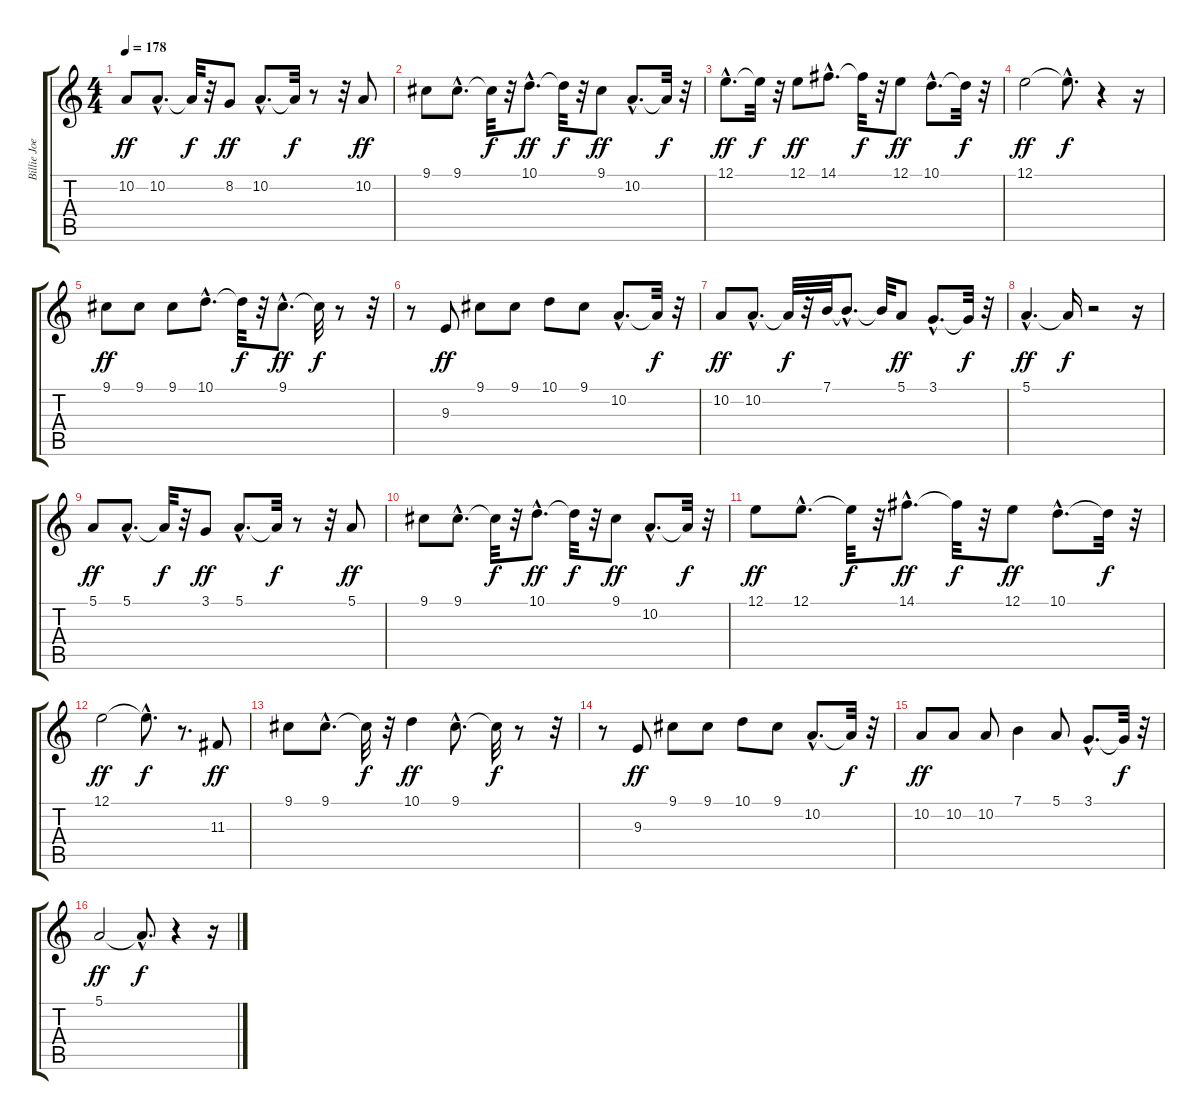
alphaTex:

\track ("Billie Joe - Vocals" "Billie Joe") {instrument lead6voice}
\staff {score tabs}
\tuning (E4 B3 G3 D3 A2 E2) {hide}
\ts (4 4)
\tempo 178
\clef g2
\ks c
10.2.8{dy ff} 10.2{hac}.8{d} 10.2{t}.32{dy f} r.32 8.2.8{dy ff} 10.2{hac}.8{d} 10.2{t}.32{dy f} r.8 r.32 10.2.8{dy ff} |
9.1.8 9.1{hac}.8{d} 9.1{t}.32{dy f} r.32 10.1{hac}.8{d dy ff} 10.1{t}.32{dy f} r.32 9.1.8{dy ff} 10.2{hac}.8{d} 10.2{t}.32{dy f} r.32 |
12.1{hac}.8{d dy ff} 12.1{t}.32{dy f} r.32 12.1.8{dy ff} 14.1{hac}.8{d} 14.1{t}.32{dy f} r.32 12.1.8{dy ff} 10.1{hac}.8{d} 10.1{t}.32{dy f} r.32 |
12.1.2{dy ff} 12.1{hac t}.8{d dy f} r.4 r.16 |
9.1.8{dy ff} 9.1.8 9.1.8 10.1{hac}.8{d} 10.1{t}.32{dy f} r.32 9.1{hac}.8{d dy ff} 9.1{t}.32{dy f} r.8 r.32 |
r.8 9.3.8{dy ff} 9.1.8 9.1.8 10.1.8 9.1.8 10.2{hac}.8{d} 10.2{t}.32{dy f} r.32 |
10.2.8{dy ff} 10.2{hac}.8{d} 10.2{t}.32{dy f} r.32 7.1.32 7.1{hac t}.8{d} 7.1{t}.32 5.1.8{dy ff} 3.1{hac}.8{d} 3.1{t}.32{dy f} r.32 |
5.1{hac}.4{d dy ff} 5.1{t}.16{dy f} r.2 r.16 |
5.1.8{dy ff} 5.1{hac}.8{d} 5.1{t}.32{dy f} r.32 3.1.8{dy ff} 5.1{hac}.8{d} 5.1{t}.32{dy f} r.8 r.32 5.1.8{dy ff} |
9.1.8 9.1{hac}.8{d} 9.1{t}.32{dy f} r.32 10.1{hac}.8{d dy ff} 10.1{t}.32{dy f} r.32 9.1.8{dy ff} 10.2{hac}.8{d} 10.2{t}.32{dy f} r.32 |
12.1.8{dy ff} 12.1{hac}.8{d} 12.1{t}.32{dy f} r.32 14.1{hac}.8{d dy ff} 14.1{t}.32{dy f} r.32 12.1.8{dy ff} 10.1{hac}.8{d} 10.1{t}.32{dy f} r.32 |
12.1.2{dy ff} 12.1{hac t}.8{d dy f} r.8{d} 11.3.8{dy ff} |
9.1.8 9.1{hac}.8{d} 9.1{t}.32{dy f} r.32 10.1.4{dy ff} 9.1{hac}.8{d} 9.1{t}.32{dy f} r.8 r.32 |
r.8 9.3.8{dy ff} 9.1.8 9.1.8 10.1.8 9.1.8 10.2{hac}.8{d} 10.2{t}.32{dy f} r.32 |
10.2.8{dy ff} 10.2.8 10.2.8 7.1.4 5.1.8 3.1{hac}.8{d} 3.1{t}.32{dy f} r.32 |
5.1.2{dy ff} 5.1{hac t}.8{d dy f} r.4 r.16
